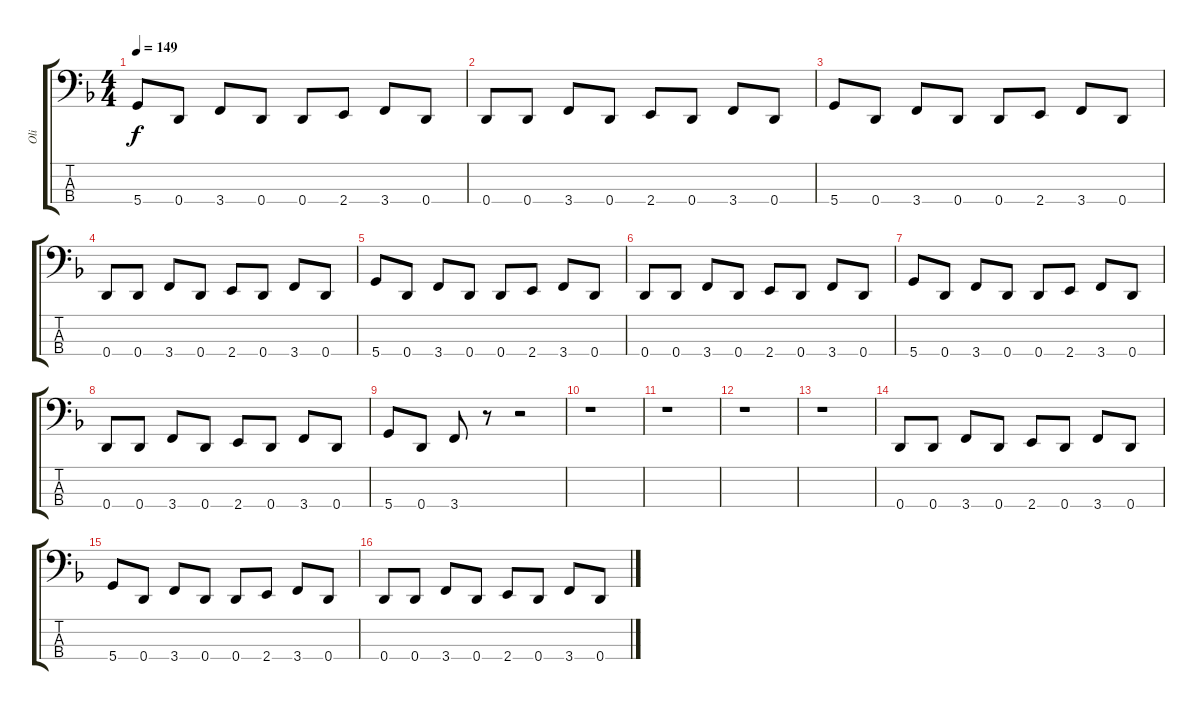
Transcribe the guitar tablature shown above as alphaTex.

\track ("Oli" "Oli") {instrument electricbasspick}
\staff {score tabs}
\tuning (G2 D2 A1 D1) {hide}
\ts (4 4)
\tempo 149
\clef f4
\ks dminor
5.4.8{dy f} 0.4.8 3.4.8 0.4.8 0.4.8 2.4.8 3.4.8 0.4.8 |
0.4.8 0.4.8 3.4.8 0.4.8 2.4.8 0.4.8 3.4.8 0.4.8 |
5.4.8 0.4.8 3.4.8 0.4.8 0.4.8 2.4.8 3.4.8 0.4.8 |
0.4.8 0.4.8 3.4.8 0.4.8 2.4.8 0.4.8 3.4.8 0.4.8 |
5.4.8 0.4.8 3.4.8 0.4.8 0.4.8 2.4.8 3.4.8 0.4.8 |
0.4.8 0.4.8 3.4.8 0.4.8 2.4.8 0.4.8 3.4.8 0.4.8 |
5.4.8 0.4.8 3.4.8 0.4.8 0.4.8 2.4.8 3.4.8 0.4.8 |
0.4.8 0.4.8 3.4.8 0.4.8 2.4.8 0.4.8 3.4.8 0.4.8 |
5.4.8 0.4.8 3.4.8 r.8 r.2 |
r.1 |
r.1 |
r.1 |
r.1 |
0.4.8 0.4.8 3.4.8 0.4.8 2.4.8 0.4.8 3.4.8 0.4.8 |
5.4.8 0.4.8 3.4.8 0.4.8 0.4.8 2.4.8 3.4.8 0.4.8 |
0.4.8 0.4.8 3.4.8 0.4.8 2.4.8 0.4.8 3.4.8 0.4.8
